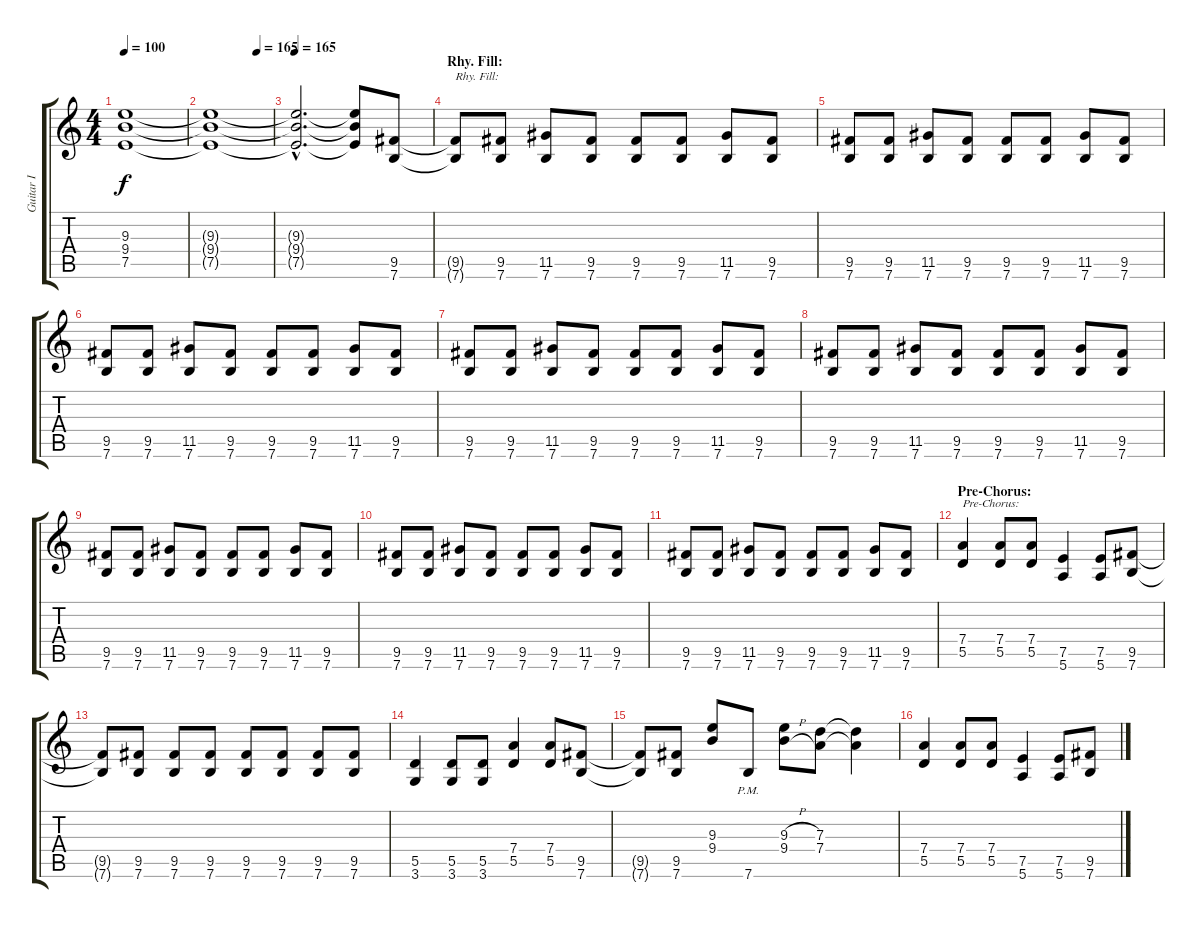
\track ("Guitar I" "Guitar I") {instrument distortionguitar}
\staff {score tabs}
\tuning (E4 B3 G3 D3 A2 E2) {hide}
\ts (4 4)
\tempo 100
\clef g2
\ks c
(9.3{t} 9.4{t} 7.5{t}).1{dy f} |
\tempo (165 0.75)
(9.3{t} 9.4{t} 7.5{t}).1 |
\tempo 165
(9.3{hac t} 9.4{hac t} 7.5{hac t}).2{d} (9.3{t} 9.4{t} 7.5{t}).8 (9.5 7.6).8 |
\section ("" "Rhy. Fill:")
(9.5{t} 7.6{t}).8{txt "Rhy. Fill:"} (9.5 7.6).8 (11.5 7.6).8 (9.5 7.6).8 (9.5 7.6).8 (9.5 7.6).8 (11.5 7.6).8 (9.5 7.6).8 |
(9.5 7.6).8 (9.5 7.6).8 (11.5 7.6).8 (9.5 7.6).8 (9.5 7.6).8 (9.5 7.6).8 (11.5 7.6).8 (9.5 7.6).8 |
(9.5 7.6).8 (9.5 7.6).8 (11.5 7.6).8 (9.5 7.6).8 (9.5 7.6).8 (9.5 7.6).8 (11.5 7.6).8 (9.5 7.6).8 |
(9.5 7.6).8 (9.5 7.6).8 (11.5 7.6).8 (9.5 7.6).8 (9.5 7.6).8 (9.5 7.6).8 (11.5 7.6).8 (9.5 7.6).8 |
(9.5 7.6).8 (9.5 7.6).8 (11.5 7.6).8 (9.5 7.6).8 (9.5 7.6).8 (9.5 7.6).8 (11.5 7.6).8 (9.5 7.6).8 |
(9.5 7.6).8 (9.5 7.6).8 (11.5 7.6).8 (9.5 7.6).8 (9.5 7.6).8 (9.5 7.6).8 (11.5 7.6).8 (9.5 7.6).8 |
(9.5 7.6).8 (9.5 7.6).8 (11.5 7.6).8 (9.5 7.6).8 (9.5 7.6).8 (9.5 7.6).8 (11.5 7.6).8 (9.5 7.6).8 |
(9.5 7.6).8 (9.5 7.6).8 (11.5 7.6).8 (9.5 7.6).8 (9.5 7.6).8 (9.5 7.6).8 (11.5 7.6).8 (9.5 7.6).8 |
\section ("" "Pre-Chorus:")
(7.4 5.5).4{txt "Pre-Chorus:"} (7.4 5.5).8 (7.4 5.5).8 (7.5 5.6).4 (7.5 5.6).8 (9.5 7.6).8 |
(9.5{t} 7.6{t}).8 (9.5 7.6).8 (9.5 7.6).8 (9.5 7.6).8 (9.5 7.6).8 (9.5 7.6).8 (9.5 7.6).8 (9.5 7.6).8 |
(5.5 3.6).4 (5.5 3.6).8 (5.5 3.6).8 (7.4 5.5).4 (7.4 5.5).8 (9.5 7.6).8 |
(9.5{t} 7.6{t}).8 (9.5 7.6).8 (9.3 9.4).8 7.6{pm}.8 (9.3{h} 9.4{h}).8 (7.3 7.4).8 (7.3{t} 7.4{t}).4 |
(7.4 5.5).4 (7.4 5.5).8 (7.4 5.5).8 (7.5 5.6).4 (7.5 5.6).8 (9.5 7.6).8
